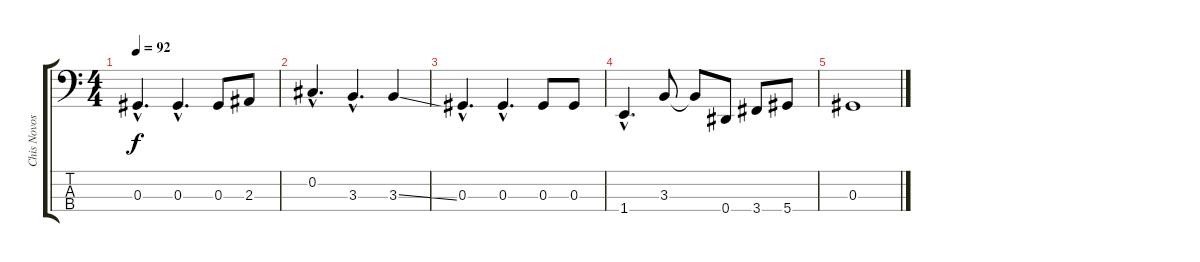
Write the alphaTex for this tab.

\track ("Chis Novoselic - Bass" "Chis Novos") {instrument electricbassfinger}
\staff {score tabs}
\tuning (Gb2 Db2 Ab1 Eb1) {hide}
\ts (4 4)
\tempo 92
\clef f4
\ks c
0.3{hac}.4{d dy f} 0.3{hac}.4{d} 0.3.8 2.3.8 |
0.2{hac}.4{d} 3.3{hac}.4{d} 3.3{ss}.4 |
0.3{hac}.4{d} 0.3{hac}.4{d} 0.3.8 0.3.8 |
1.4{hac}.4{d} 3.3.8 3.3{t}.8 0.4.8 3.4.8 5.4.8 |
0.3.1
